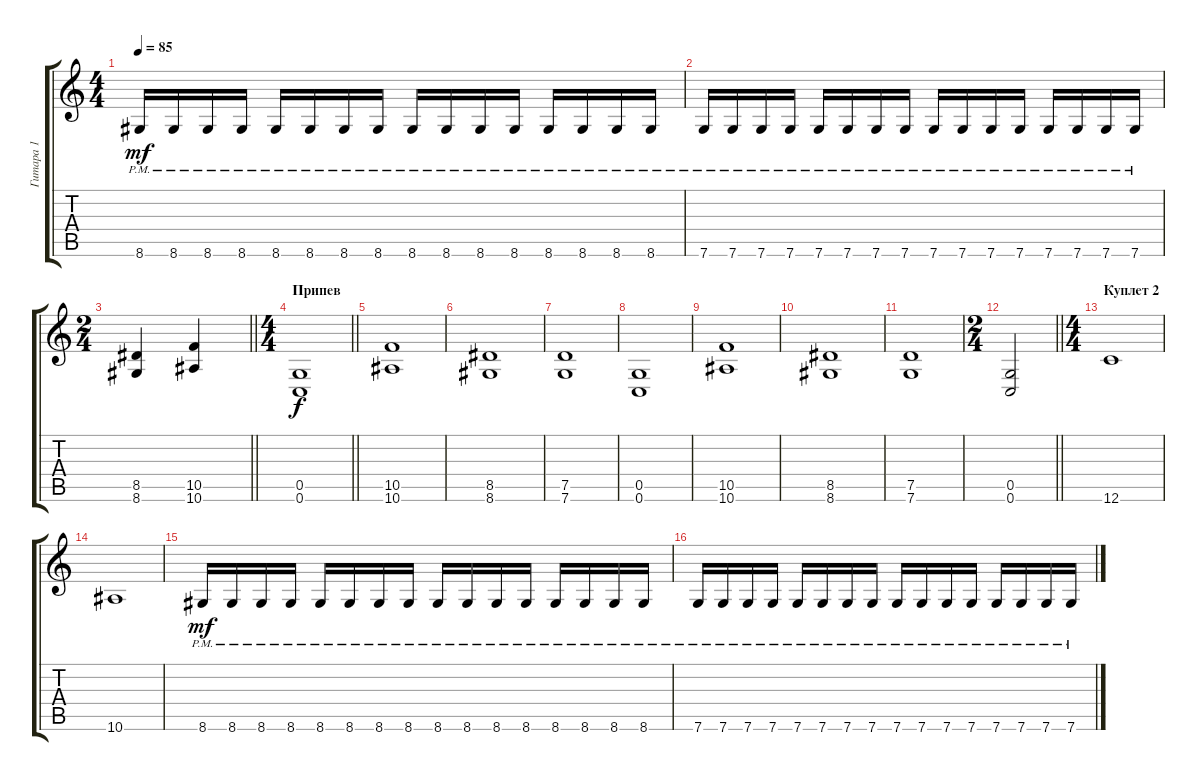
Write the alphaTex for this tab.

\track ("Гитара 1" "Гитара 1") {instrument distortionguitar}
\staff {score tabs}
\tuning (D4 A3 F3 C3 G2 C2) {hide}
\ts (4 4)
\tempo 85
\clef g2
\ks c
8.6{pm}.16{dy mf} 8.6{pm}.16 8.6{pm}.16 8.6{pm}.16 8.6{pm}.16 8.6{pm}.16 8.6{pm}.16 8.6{pm}.16 8.6{pm}.16 8.6{pm}.16 8.6{pm}.16 8.6{pm}.16 8.6{pm}.16 8.6{pm}.16 8.6{pm}.16 8.6{pm}.16 |
7.6{pm}.16 7.6{pm}.16 7.6{pm}.16 7.6{pm}.16 7.6{pm}.16 7.6{pm}.16 7.6{pm}.16 7.6{pm}.16 7.6{pm}.16 7.6{pm}.16 7.6{pm}.16 7.6{pm}.16 7.6{pm}.16 7.6{pm}.16 7.6{pm}.16 7.6{pm}.16 |
\ts (2 4)
\barLineRight lightlight
(8.5 8.6).4 (10.5 10.6).4 |
\ts (4 4)
\section ("" "Припев")
\barLineRight lightlight
(0.5 0.6).1{dy f} |
(10.5 10.6).1 |
(8.5 8.6).1 |
(7.5 7.6).1 |
(0.5 0.6).1 |
(10.5 10.6).1 |
(8.5 8.6).1 |
(7.5 7.6).1 |
\ts (2 4)
\barLineRight lightlight
(0.5 0.6).2 |
\ts (4 4)
\section ("" "Куплет 2")
12.6.1 |
10.6.1 |
8.6{pm}.16{dy mf} 8.6{pm}.16 8.6{pm}.16 8.6{pm}.16 8.6{pm}.16 8.6{pm}.16 8.6{pm}.16 8.6{pm}.16 8.6{pm}.16 8.6{pm}.16 8.6{pm}.16 8.6{pm}.16 8.6{pm}.16 8.6{pm}.16 8.6{pm}.16 8.6{pm}.16 |
7.6{pm}.16 7.6{pm}.16 7.6{pm}.16 7.6{pm}.16 7.6{pm}.16 7.6{pm}.16 7.6{pm}.16 7.6{pm}.16 7.6{pm}.16 7.6{pm}.16 7.6{pm}.16 7.6{pm}.16 7.6{pm}.16 7.6{pm}.16 7.6{pm}.16 7.6{pm}.16
